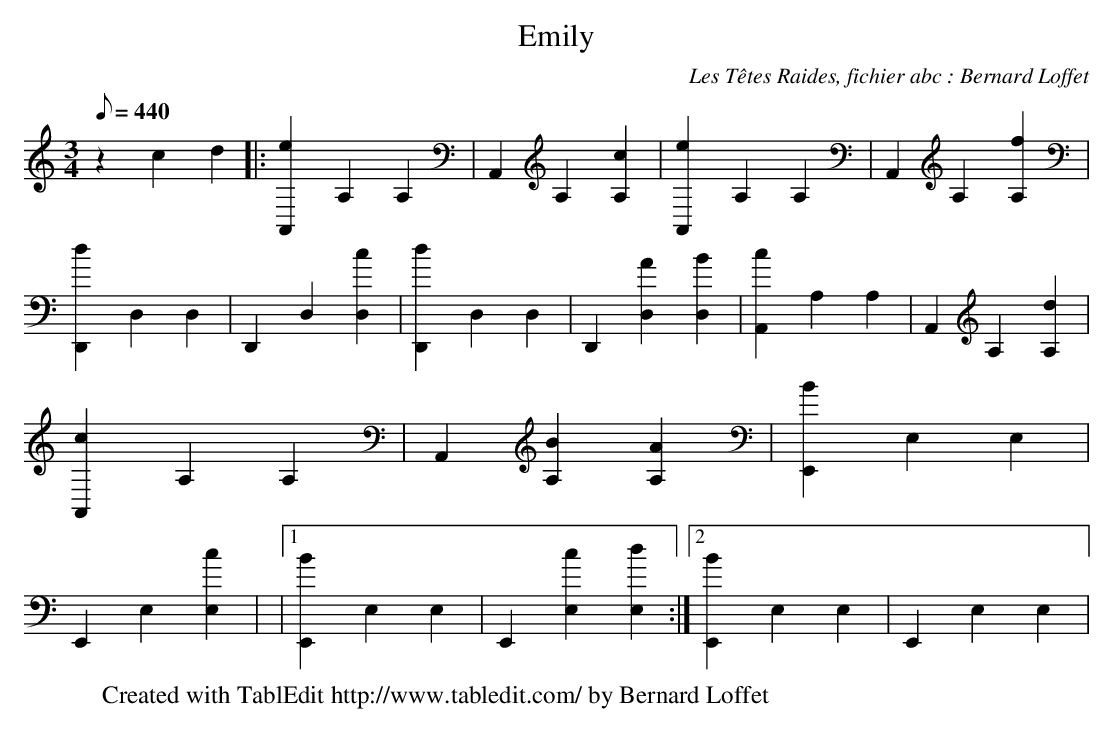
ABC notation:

X:1
T:Emily
C:Les Têtes Raides, fichier abc : Bernard Loffet
L:1/8
Q:440
M:3/4
K:C
 z2 c2 d2 |: [e2A,,2] A,2 A,2 | A,,2 A,2 [c2A,2] | [e2A,,2] A,2 A,2 | A,,2 A,2 [f2A,2] | \
 [d2D,,2] D,2 D,2 | D,,2 D,2 [c2D,2] | [d2D,,2] D,2 D,2 | D,,2 [A2D,2] [B2D,2] | [c2A,,2] A,2 A,2 | \
 A,,2 A,2 [d2A,2] | [c2A,,2] A,2 A,2 | A,,2 [B2A,2] [A2A,2] | [B2E,,2] E,2 E,2 | E,,2 E,2 [c2E,2] | \
|1 [B2E,,2] E,2 E,2 | E,,2 [c2E,2] [d2E,2] :|2 [B2E,,2] E,2 E,2 | E,,2 E,2 E,2 | \
W:Created with TablEdit http://www.tabledit.com/ by Bernard Loffet
